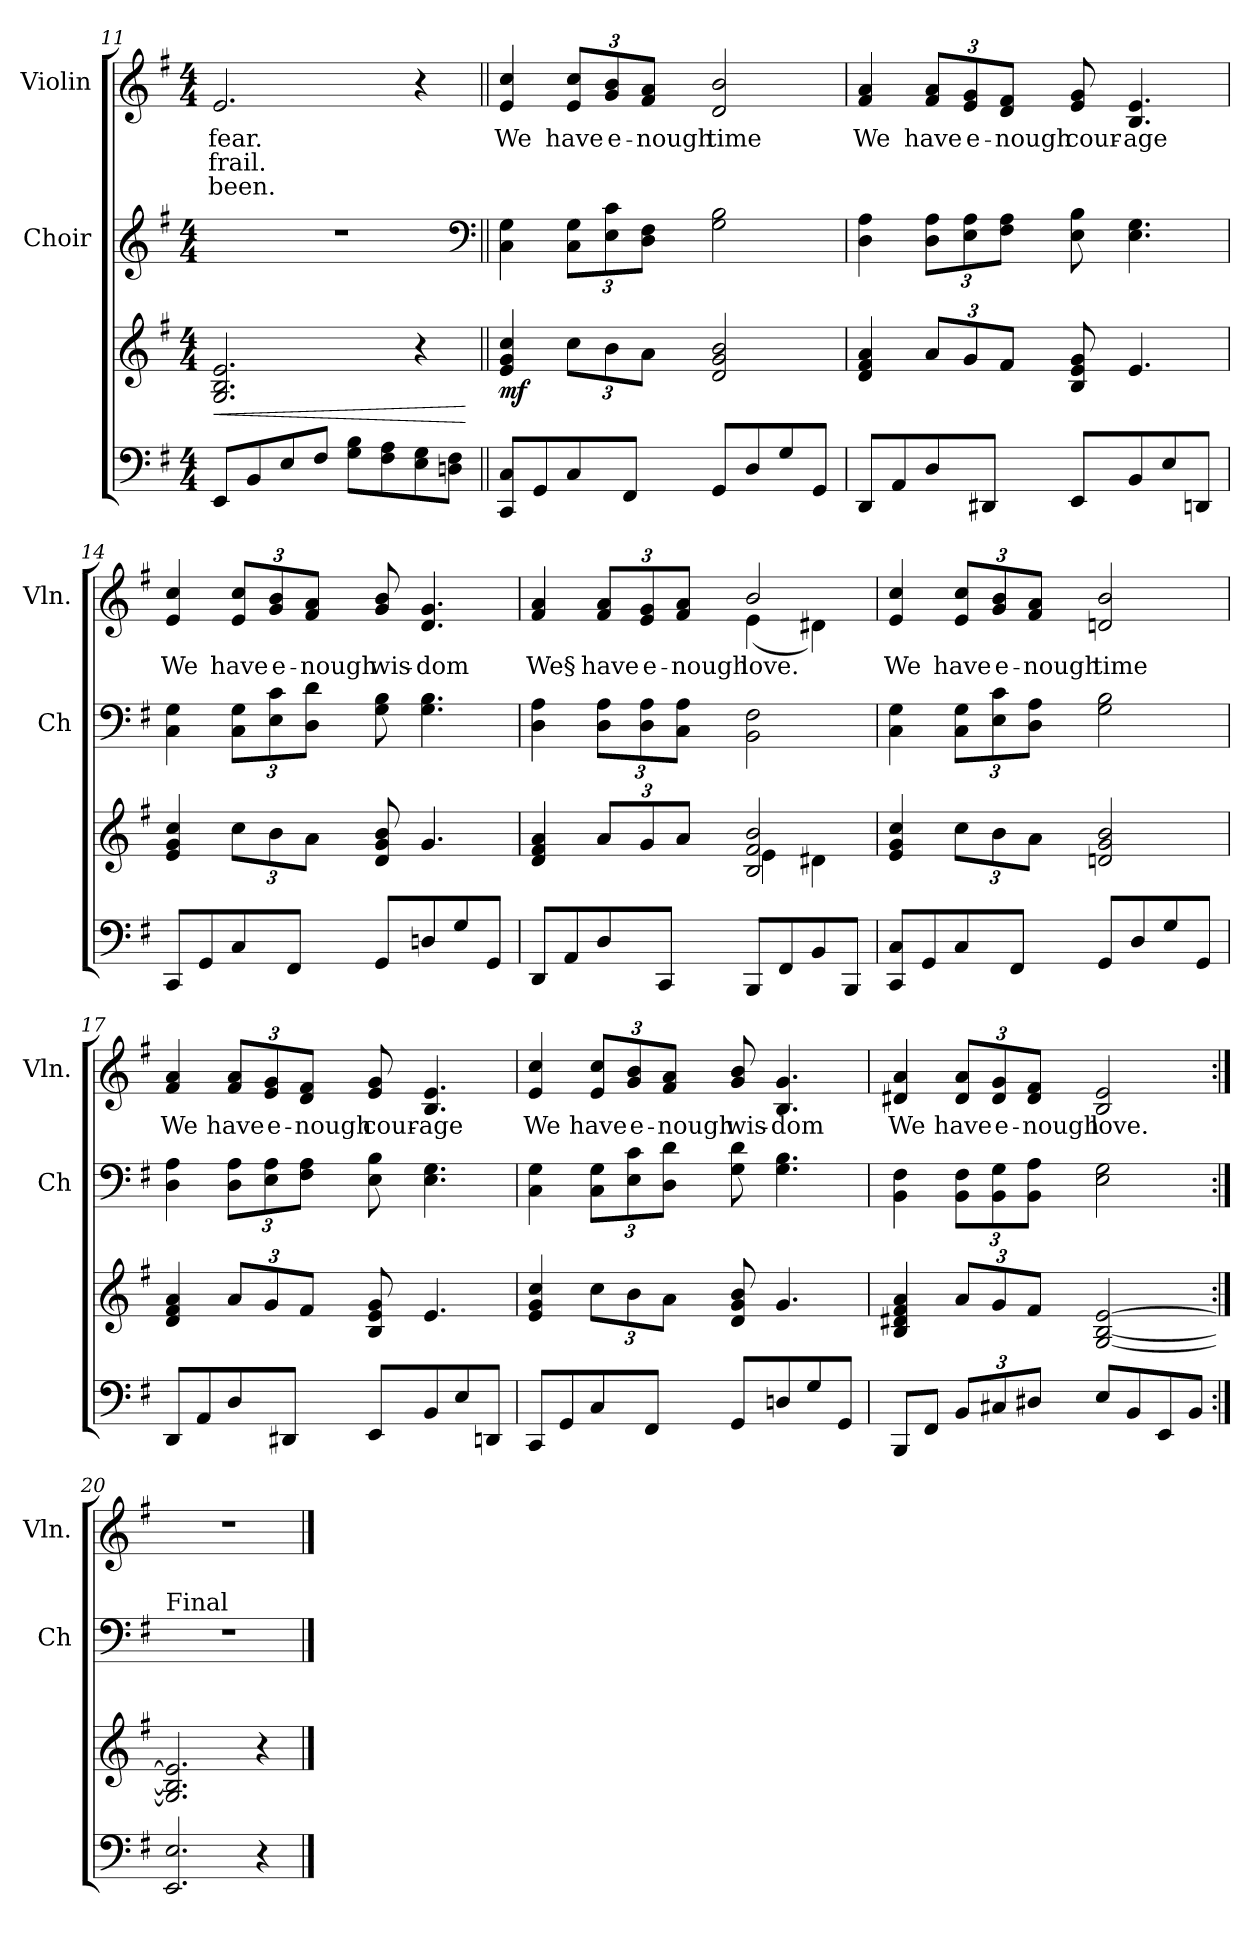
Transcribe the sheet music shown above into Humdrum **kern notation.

**kern	**kern	**dynam	**kern	**kern	**text	**text	**text
*part3	*part3	*part3	*part2	*part1	*part1	*part1	*part1
*staff4	*staff3	*staff3/4	*staff2	*staff1	*staff1	*staff1	*staff1
*	*	*	*I"Choir	*I"Violin	*	*	*
*	*	*	*I'Ch	*I'Vln.	*	*	*
*clefF4	*clefG2	*	*clefG2	*clefG2	*	*	*
*k[f#]	*k[f#]	*	*k[f#]	*k[f#]	*	*	*
*M4/4	*M4/4	*	*M4/4	*M4/4	*	*	*
=11	=11	=11	=11	=11	=11	=11	=11
!	!	!LO:HP:b	!	!	!	!	!
8EEL	2.G/ 2.B/ 2.e/	<	1r	2.e/	fear.	frail.	been.
8BB	.	.	.	.	.	.	.
8E	.	.	.	.	.	.	.
8F#J	.	.	.	.	.	.	.
8G 8BL	.	.	.	.	.	.	.
8F# 8A	.	.	.	.	.	.	.
8E 8G	4r	.	.	4r	.	.	.
8Dn 8F#J	.	.	.	.	.	.	.
*	*	*	*clefF4	*	*	*	*
.	.	[	.	.	.	.	.
!!LO:PB:g=z
=12||	=12||	=12||	=12||	=12||	=12||	=12||	=12||
!	!	!LO:DY:b	!	!	!	!	!
8CC 8CL	4e/ 4g/ 4cc/	mf	4C\ 4G\	4e/ 4cc/	We	.	.
8GG	.	.	.	.	.	.	.
8C	12ccL	.	12C 12GL	12e 12ccL	have	.	.
.	12b	.	12E 12c	12g 12b	e-	.	.
8FF#J	.	.	.	.	.	.	.
.	12aJ	.	12D 12F#J	12f# 12aJ	-nough	.	.
8GGL	2d/ 2g/ 2b/	.	2G\ 2B\	2d/ 2b/	time	.	.
8D	.	.	.	.	.	.	.
8G	.	.	.	.	.	.	.
8GGJ	.	.	.	.	.	.	.
=13	=13	=13	=13	=13	=13	=13	=13
8DDL	4d/ 4f#/ 4a/	.	4D\ 4A\	4f#/ 4a/	We	.	.
8AA	.	.	.	.	.	.	.
8D	12aL	.	12D 12AL	12f# 12aL	have	.	.
.	12g	.	12E 12A	12e 12g	e-	.	.
8DD#XJ	.	.	.	.	.	.	.
.	12f#J	.	12F# 12AJ	12d 12f#J	-nough	.	.
8EEL	8B/ 8e/ 8g/	.	8E\ 8B\	8e/ 8g/	cour-	.	.
8BB	4.e/	.	4.E\ 4.G\	4.B/ 4.e/	-age	.	.
8E	.	.	.	.	.	.	.
8DDnJ	.	.	.	.	.	.	.
=14	=14	=14	=14	=14	=14	=14	=14
8CCL	4e/ 4g/ 4cc/	.	4C\ 4G\	4e/ 4cc/	We	.	.
8GG	.	.	.	.	.	.	.
8C	12ccL	.	12C 12GL	12e 12ccL	have	.	.
.	12b	.	12E 12c	12g 12b	e-	.	.
8FF#J	.	.	.	.	.	.	.
.	12aJ	.	12D 12dJ	12f# 12aJ	-nough	.	.
8GGL	8d/ 8g/ 8b/	.	8G\ 8B\	8g/ 8b/	wis-	.	.
8Dn	4.g/	.	4.G\ 4.B\	4.d/ 4.g/	-dom	.	.
8G	.	.	.	.	.	.	.
8GGJ	.	.	.	.	.	.	.
!!LO:LB:g=z
=15	=15	=15	=15	=15	=15	=15	=15
*	*^	*	*	*^	*	*	*
8DDL	4d/ 4f#/ 4a/	2ryy	.	4D\ 4A\	4f#/ 4a/	2ryy	We§	.	.
8AA	.	.	.	.	.	.	.	.	.
8D	12aL	.	.	12D 12AL	12f# 12aL	.	have	.	.
.	12g	.	.	12D 12A	12e 12g	.	e-	.	.
8CCJ	.	.	.	.	.	.	.	.	.
.	12aJ	.	.	12C 12AJ	12f# 12aJ	.	-nough	.	.
8BBBL	2B/ 2f#/ 2b/	4e\	.	2BB\ 2F#\	2b/	(<4e\	love.	.	.
8FF#	.	.	.	.	.	.	.	.	.
8BB	.	4d#X\	.	.	.	4d#X\)	.	.	.
8BBBJ	.	.	.	.	.	.	.	.	.
*	*v	*v	*	*	*v	*v	*	*	*
=16	=16	=16	=16	=16	=16	=16	=16
8CC 8CL	4e/ 4g/ 4cc/	.	4C\ 4G\	4e/ 4cc/	We	.	.
8GG	.	.	.	.	.	.	.
8C	12ccL	.	12C 12GL	12e 12ccL	have	.	.
.	12b	.	12E 12c	12g 12b	e-	.	.
8FF#J	.	.	.	.	.	.	.
.	12aJ	.	12D 12AJ	12f# 12aJ	-nough	.	.
8GGL	2dn/ 2g/ 2b/	.	2G\ 2B\	2dn/ 2b/	time	.	.
8D	.	.	.	.	.	.	.
8G	.	.	.	.	.	.	.
8GGJ	.	.	.	.	.	.	.
=17	=17	=17	=17	=17	=17	=17	=17
8DDL	4d/ 4f#/ 4a/	.	4D\ 4A\	4f#/ 4a/	We	.	.
8AA	.	.	.	.	.	.	.
8D	12aL	.	12D 12AL	12f# 12aL	have	.	.
.	12g	.	12E 12A	12e 12g	e-	.	.
8DD#XJ	.	.	.	.	.	.	.
.	12f#J	.	12F# 12AJ	12d 12f#J	-nough	.	.
8EEL	8B/ 8e/ 8g/	.	8E\ 8B\	8e/ 8g/	cour-	.	.
8BB	4.e/	.	4.E\ 4.G\	4.B/ 4.e/	-age	.	.
8E	.	.	.	.	.	.	.
8DDnJ	.	.	.	.	.	.	.
!!LO:LB:g=z
=18	=18	=18	=18	=18	=18	=18	=18
8CCL	4e/ 4g/ 4cc/	.	4C\ 4G\	4e/ 4cc/	We	.	.
8GG	.	.	.	.	.	.	.
8C	12ccL	.	12C 12GL	12e 12ccL	have	.	.
.	12b	.	12E 12c	12g 12b	e-	.	.
8FF#J	.	.	.	.	.	.	.
.	12aJ	.	12D 12dJ	12f# 12aJ	-nough	.	.
8GGL	8d/ 8g/ 8b/	.	8G\ 8d\	8g/ 8b/	wis-	.	.
8Dn	4.g/	.	4.G\ 4.B\	4.B/ 4.g/	-dom	.	.
8G	.	.	.	.	.	.	.
8GGJ	.	.	.	.	.	.	.
=19	=19	=19	=19	=19	=19	=19	=19
8BBBL	4B/ 4d#X/ 4f#/ 4a/	.	4BB\ 4F#\	4d#X/ 4a/	We	.	.
8FF#J	.	.	.	.	.	.	.
12BBL	12aL	.	12BB 12F#L	12d# 12aL	have	.	.
12C#X	12g	.	12BB 12G	12d# 12g	e-	.	.
12D#XJ	12f#J	.	12BB 12AJ	12d# 12f#J	-nough	.	.
8EL	[2G/ [2B/ [2e/	.	2E\ 2G\	2B/ 2e/	love.	.	.
8BB	.	.	.	.	.	.	.
8EE	.	.	.	.	.	.	.
8BBJ	.	.	.	.	.	.	.
=20:|!	=20:|!	=20:|!	=20:|!	=20:|!	=20:|!	=20:|!	=20:|!
!	!	!	!LO:TX:t=Final	!	!	!	!
2.EE/ 2.E/	2.G]/ 2.B]/ 2.e]/	.	1r	1r	.	.	.
4r	4r	.	.	.	.	.	.
==	==	==	==	==	==	==	==
*-	*-	*-	*-	*-	*-	*-	*-
